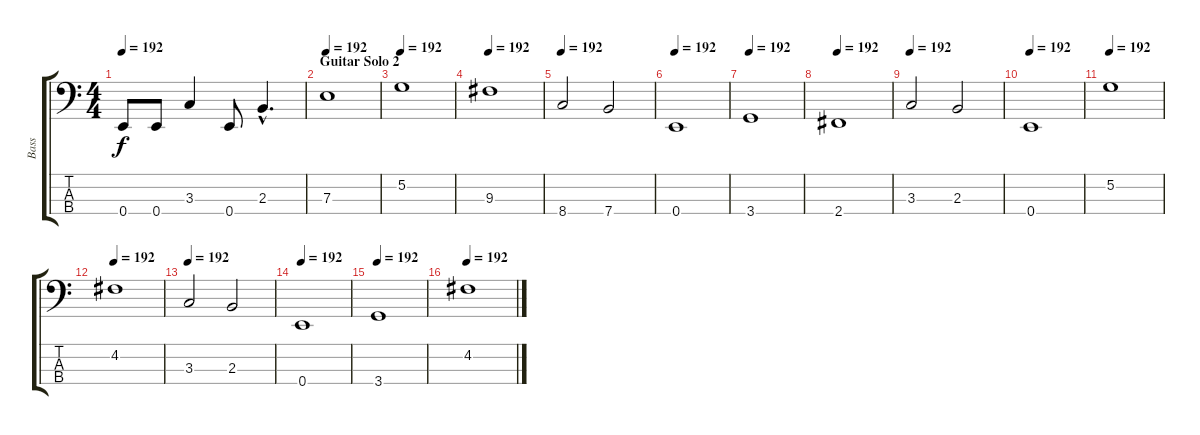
\track ("Bass" "Bass") {instrument electricbasspick}
\staff {score tabs}
\tuning (G2 D2 A1 E1) {hide}
\ts (4 4)
\tempo 192
\clef f4
\ks c
0.4.8{dy f} 0.4.8 3.3.4 0.4.8 2.3{hac}.4{d} |
\section ("" "Guitar Solo 2")
\tempo 192
7.3.1 |
\tempo 192
5.2.1 |
\tempo 192
9.3.1 |
\tempo 192
8.4.2 7.4.2 |
\tempo 192
0.4.1 |
\tempo 192
3.4.1 |
\tempo 192
2.4.1 |
\tempo 192
3.3.2 2.3.2 |
\tempo 192
0.4.1 |
\tempo 192
5.2.1 |
\tempo 192
4.2.1 |
\tempo 192
3.3.2 2.3.2 |
\tempo 192
0.4.1 |
\tempo 192
3.4.1 |
\tempo 192
4.2.1
